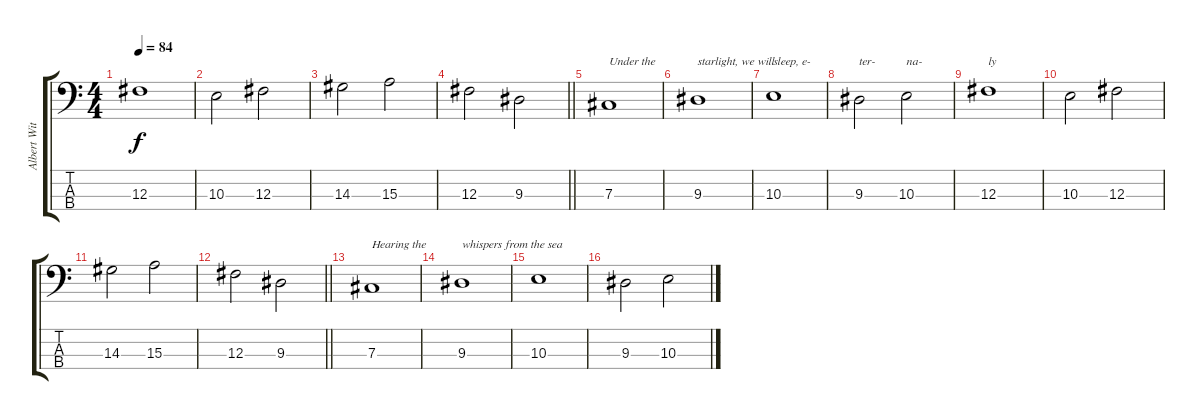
\track ("Albert Witchfinder" "Albert Wit") {instrument electricbassfinger bank 177}
\staff {score tabs}
\tuning (E2 B1 Gb1 Db1) {hide}
\ts (4 4)
\tempo 84
\clef f4
\ks c
12.3.1{dy f} |
10.3.2 12.3.2 |
14.3.2 15.3.2 |
\barLineRight lightlight
12.3.2 9.3.2 |
7.3.1{txt "Under the"} |
9.3.1{txt "starlight, we will"} |
10.3.1{txt "sleep, e-"} |
9.3.2{txt "ter-"} 10.3.2{txt "na-"} |
12.3.1{txt "ly"} |
10.3.2 12.3.2 |
14.3.2 15.3.2 |
\barLineRight lightlight
12.3.2 9.3.2 |
7.3.1{txt "Hearing the"} |
9.3.1{txt "whispers from the sea"} |
10.3.1 |
9.3.2 10.3.2
